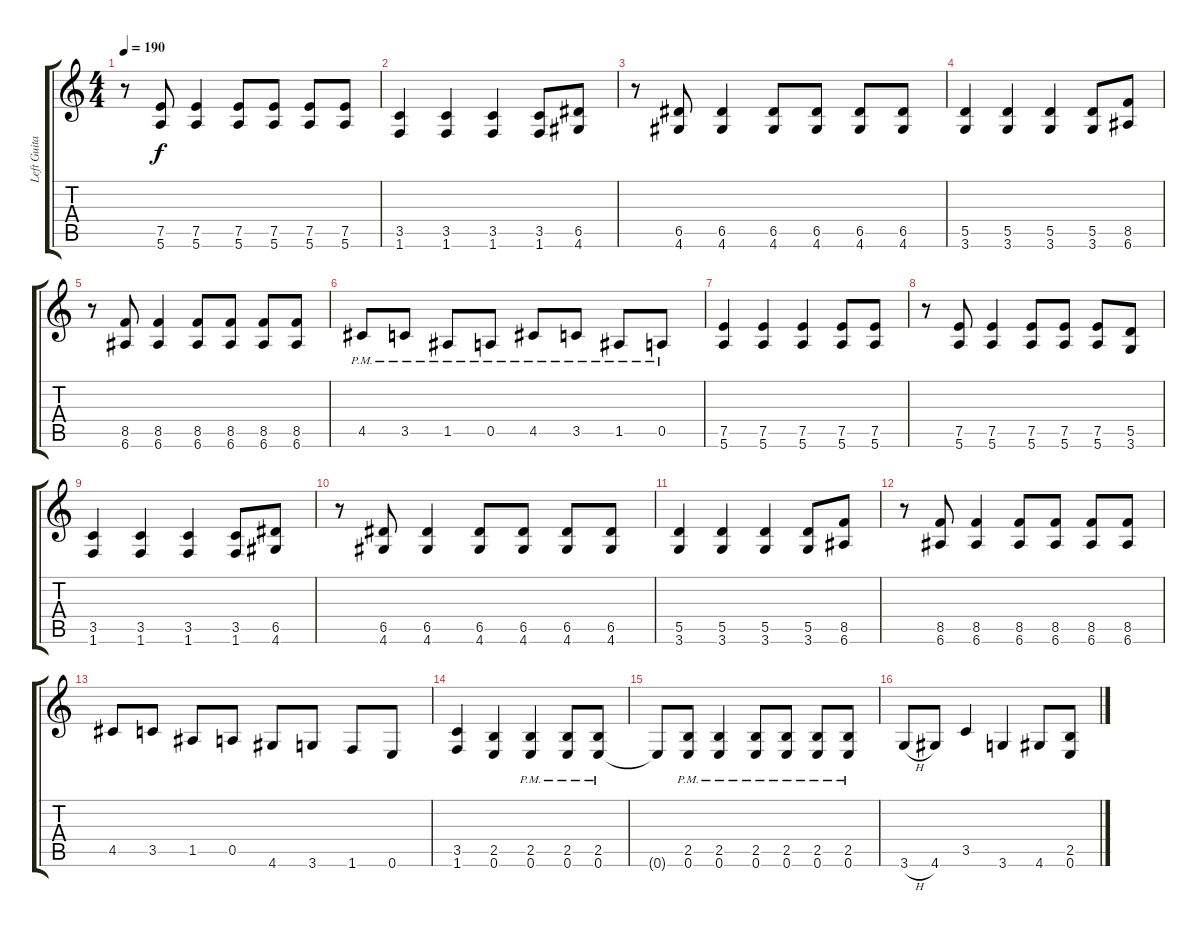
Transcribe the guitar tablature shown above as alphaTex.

\track ("Left Guitar" "Left Guita") {instrument distortionguitar}
\staff {score tabs}
\tuning (E4 B3 G3 D3 A2 E2) {hide}
\ts (4 4)
\tempo 190
\clef g2
\ks c
r.8{dy f} (7.5 5.6).8 (7.5 5.6).4 (7.5 5.6).8 (7.5 5.6).8 (7.5 5.6).8 (7.5 5.6).8 |
(3.5 1.6).4 (3.5 1.6).4 (3.5 1.6).4 (3.5 1.6).8 (6.5 4.6).8 |
r.8 (6.5 4.6).8 (6.5 4.6).4 (6.5 4.6).8 (6.5 4.6).8 (6.5 4.6).8 (6.5 4.6).8 |
(5.5 3.6).4 (5.5 3.6).4 (5.5 3.6).4 (5.5 3.6).8 (8.5 6.6).8 |
r.8 (8.5 6.6).8 (8.5 6.6).4 (8.5 6.6).8 (8.5 6.6).8 (8.5 6.6).8 (8.5 6.6).8 |
4.5{pm}.8 3.5{pm}.8 1.5{pm}.8 0.5{pm}.8 4.5{pm}.8 3.5{pm}.8 1.5{pm}.8 0.5{pm}.8 |
(7.5 5.6).4 (7.5 5.6).4 (7.5 5.6).4 (7.5 5.6).8 (7.5 5.6).8 |
r.8 (7.5 5.6).8 (7.5 5.6).4 (7.5 5.6).8 (7.5 5.6).8 (7.5 5.6).8 (5.5 3.6).8 |
(3.5 1.6).4 (3.5 1.6).4 (3.5 1.6).4 (3.5 1.6).8 (6.5 4.6).8 |
r.8 (6.5 4.6).8 (6.5 4.6).4 (6.5 4.6).8 (6.5 4.6).8 (6.5 4.6).8 (6.5 4.6).8 |
(5.5 3.6).4 (5.5 3.6).4 (5.5 3.6).4 (5.5 3.6).8 (8.5 6.6).8 |
r.8 (8.5 6.6).8 (8.5 6.6).4 (8.5 6.6).8 (8.5 6.6).8 (8.5 6.6).8 (8.5 6.6).8 |
4.5.8 3.5.8 1.5.8 0.5.8 4.6.8 3.6.8 1.6.8 0.6.8 |
(3.5 1.6).4 (2.5 0.6).4 (2.5{pm} 0.6{pm}).4 (2.5{pm} 0.6{pm}).8 (2.5{pm} 0.6{pm}).8 |
0.6{t}.8 (2.5{pm} 0.6{pm}).8 (2.5{pm} 0.6{pm}).4 (2.5{pm} 0.6{pm}).8 (2.5{pm} 0.6{pm}).8 (2.5{pm} 0.6{pm}).8 (2.5{pm} 0.6{pm}).8 |
3.6{h}.8 4.6.8 3.5.4 3.6.4 4.6.8 (2.5 0.6).8
